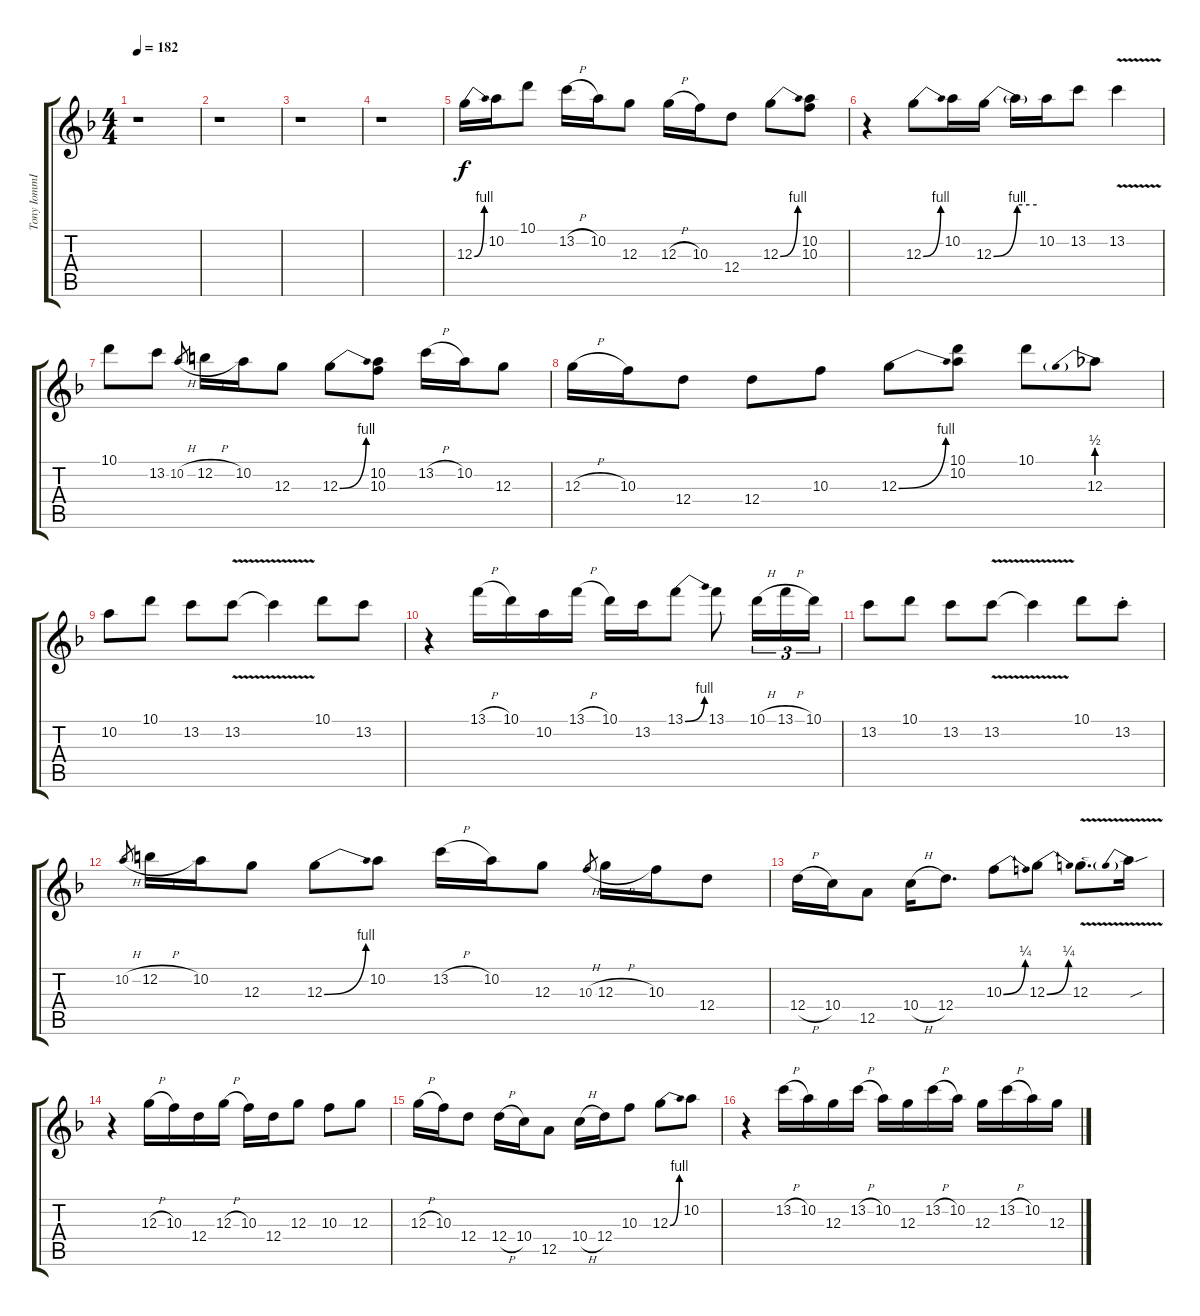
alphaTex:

\track ("Tony IommI Distortion (Lead I)" "Tony IommI") {instrument distortionguitar}
\staff {score tabs}
\tuning (E4 B3 G3 D3 A2 E2) {hide}
\ts (4 4)
\tempo 182
\clef g2
\ks f
r.1{dy f} |
r.1 |
r.1 |
r.1 |
12.3{be (bend 0 0 60 4)}.16 10.2.16 10.1.8 13.2{h}.16 10.2.16 12.3.8 12.3{h}.16 10.3.16 12.4.8 12.3{be (bend 0 0 60 4)}.8 (10.2 10.3).8 |
r.4 12.3{be (bend 0 0 60 4)}.8 10.2.16 12.3{be (bend 0 0 60 4)}.16 12.3{be (hold 0 4 60 4) t}.16 10.2.16 13.2.8 13.2{v}.4 |
10.1.8 13.2.8 10.2{h}.8{gr} 12.2{h}.16 10.2.16 12.3.8 12.3{be (bend 0 0 60 4)}.8 (10.2 10.3).8 13.2{h}.16 10.2.16 12.3.8 |
12.3{h}.16 10.3.16 12.4.8 12.4.8 10.3.8 12.3{be (bend 0 0 60 4)}.8 (10.1 10.2).8 10.1.8 12.3{be (prebend 0 2 60 2)}.8 |
10.2.8 10.1.8 13.2.8 13.2{v}.8 13.2{v t}.4 10.1.8 13.2.8 |
r.4 13.1{h}.16 10.1.16 10.2.16 13.1{h}.16 10.1.16 13.2.16 13.1{be (bend 0 0 60 4)}.8 13.1.8 10.1{h}.16{tu (3 2)} 13.1{h}.16{tu (3 2)} 10.1.16{tu (3 2)} |
13.2.8 10.1.8 13.2.8 13.2{v}.8 13.2{v t}.4 10.1.8 13.2{st}.8 |
10.2{h}.8{gr} 12.2{h}.16 10.2.16 12.3.8 12.3{be (bend 0 0 60 4)}.8 10.2.8 13.2{h}.16 10.2.16 12.3.8 10.3{h}.8{gr} 12.3{h}.16 10.3.16 12.4.8 |
12.4{h}.16 10.4.16 12.5.8 10.4{h}.16 12.4.8{d} 10.3{be (bend 0 0 60 1)}.8 12.3{be (bend 0 0 60 1)}.8 12.3{v}.8{d} 12.3{be (prebend 0 4 60 4) sou t}.16 |
r.4 12.3{h}.16 10.3.16 12.4.16 12.3{h}.16 10.3.16 12.4.16 12.3.8 10.3.8 12.3.8 |
12.3{h}.16 10.3.16 12.4.8 12.4{h}.16 10.4.16 12.5.8 10.4{h}.16 12.4.16 10.3.8 12.3{be (bend 0 0 60 4)}.8 10.2.8 |
r.4 13.2{h}.16 10.2.16 12.3.16 13.2{h}.16 10.2.16 12.3.16 13.2{h}.16 10.2.16 12.3.16 13.2{h}.16 10.2.16 12.3.16
